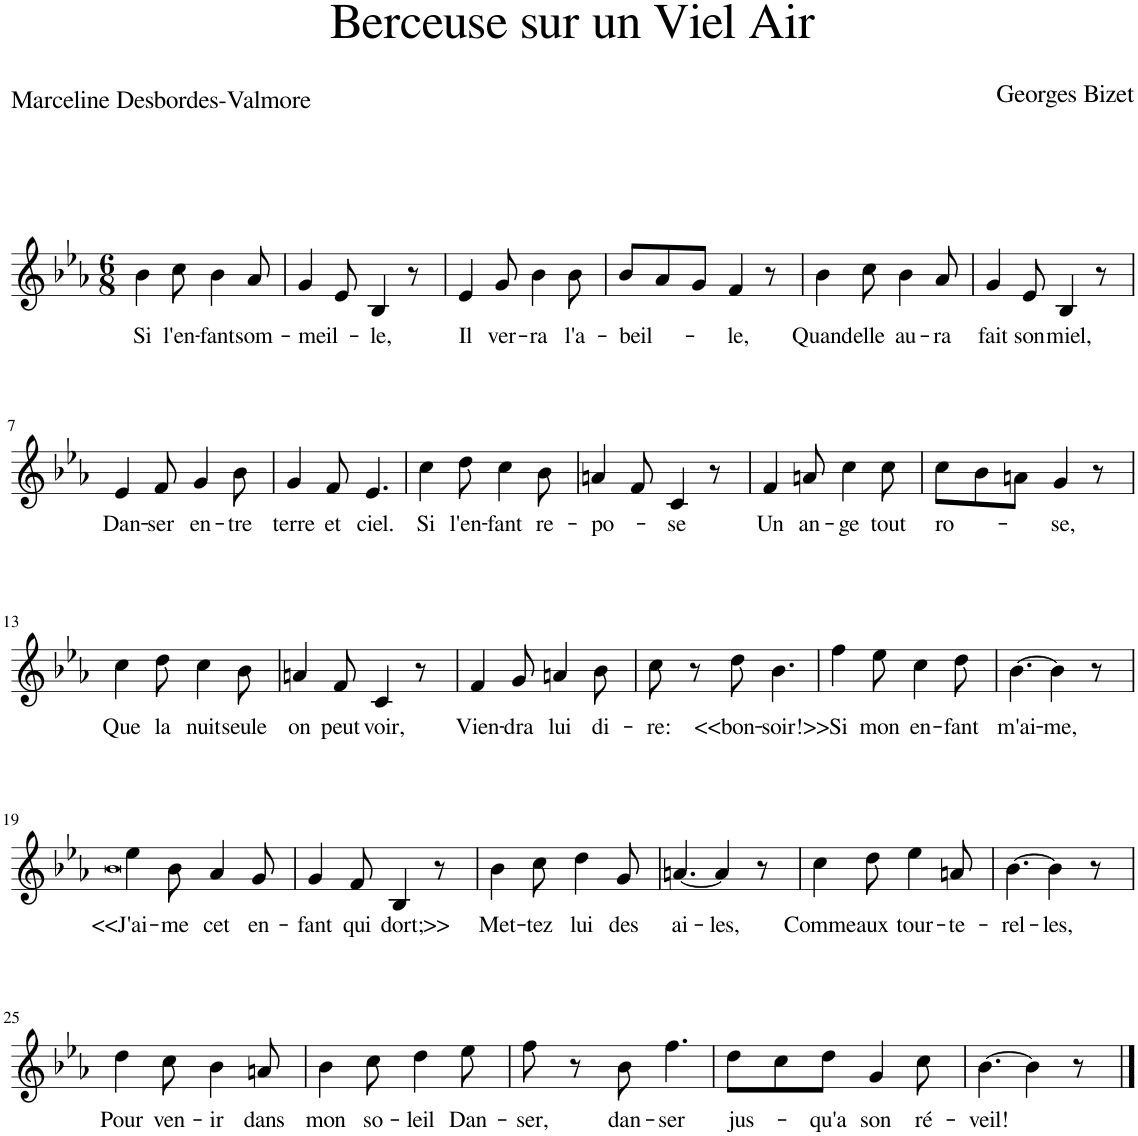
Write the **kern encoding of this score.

**kern	**text
*part1	*part1
*staff1	*staff1
*I"Piano	*
*I'Pno	*
*clefG2	*
*k[b-e-a-]	*
*M6/8	*
=1	=1
!	!LO:LY:b
4b-\	Si
!	!LO:LY:b
8cc\	l'en-
!	!LO:LY:b
4b-\	-fant
!	!LO:LY:b
8a-/	som-
=2	=2
!	!LO:LY:b
4g/	-meil-
8e-/	.
!	!LO:LY:b
4B-/	-le,
8r	.
=3	=3
!	!LO:LY:b
4e-/	Il
!	!LO:LY:b
8g/	ver-
!	!LO:LY:b
4b-\	-ra
!	!LO:LY:b
8b-\	l'a-
=4	=4
!	!LO:LY:b
8b-/L	-beil-
8a-/	.
8g/J	.
!	!LO:LY:b
4f/	-le,
8r	.
=5	=5
!	!LO:LY:b
4b-\	Quand
!	!LO:LY:b
8cc\	elle
!	!LO:LY:b
4b-\	au-
!	!LO:LY:b
8a-/	-ra
=6	=6
!	!LO:LY:b
4g/	fait
!	!LO:LY:b
8e-/	son
!	!LO:LY:b
4B-/	miel,
8r	.
!!LO:LB:g=z
=7	=7
!	!LO:LY:b
4e-/	Dan-
!	!LO:LY:b
8f/	-ser
!	!LO:LY:b
4g/	en-
!	!LO:LY:b
8b-\	-tre
=8	=8
!	!LO:LY:b
4g/	terre
!	!LO:LY:b
8f/	et
!	!LO:LY:b
4.e-/	ciel.
=9	=9
!	!LO:LY:b
4cc\	Si
!	!LO:LY:b
8dd\	l'en-
!	!LO:LY:b
4cc\	-fant
!	!LO:LY:b
8b-\	re-
=10	=10
!	!LO:LY:b
4an/	-po-
8f/	.
!	!LO:LY:b
4c/	-se
8r	.
=11	=11
!	!LO:LY:b
4f/	Un
!	!LO:LY:b
8an/	an-
!	!LO:LY:b
4cc\	-ge
!	!LO:LY:b
8cc\	tout
=12	=12
!	!LO:LY:b
8cc\L	ro-
8b-\	.
8an\J	.
!	!LO:LY:b
4g/	-se,
8r	.
!!LO:LB:g=z
=13	=13
!	!LO:LY:b
4cc\	Que
!	!LO:LY:b
8dd\	la
!	!LO:LY:b
4cc\	nuit
!	!LO:LY:b
8b-\	seule
=14	=14
!	!LO:LY:b
4an/	on
!	!LO:LY:b
8f/	peut
!	!LO:LY:b
4c/	voir,
8r	.
=15	=15
!	!LO:LY:b
4f/	Vien-
!	!LO:LY:b
8g/	-dra
!	!LO:LY:b
4an/	lui
!	!LO:LY:b
8b-\	di-
=16	=16
!	!LO:LY:b
8cc\	-re:
8r	.
!	!LO:LY:b
8dd\	<<bon-
!	!LO:LY:b
4.b-\	-soir!>>
=17	=17
!	!LO:LY:b
4ff\	Si
!	!LO:LY:b
8ee-\	mon
!	!LO:LY:b
4cc\	en-
!	!LO:LY:b
8dd\	-fant
=18	=18
!	!LO:LY:b
[4.b-\	m'ai-
!	!LO:LY:b
4b-\]	-me,
8r	.
!!LO:LB:g=z
=19	=19
0qb-	.
!	!LO:LY:b
4ee-\	<<J'ai-
!	!LO:LY:b
8b-\	-me
!	!LO:LY:b
4a-/	cet
!	!LO:LY:b
8g/	en-
=20	=20
!	!LO:LY:b
4g/	-fant
!	!LO:LY:b
8f/	qui
!	!LO:LY:b
4B-/	dort;>>
8r	.
=21	=21
!	!LO:LY:b
4b-\	Met-
!	!LO:LY:b
8cc\	-tez
!	!LO:LY:b
4dd\	lui
!	!LO:LY:b
8g/	des
=22	=22
!	!LO:LY:b
[4.an/	ai-
!	!LO:LY:b
4a/]	-les,
8r	.
=23	=23
!	!LO:LY:b
4cc\	Comme
!	!LO:LY:b
8dd\	aux
!	!LO:LY:b
4ee-\	tour-
!	!LO:LY:b
8an/	-te-
=24	=24
!	!LO:LY:b
[4.b-\	-rel-
!	!LO:LY:b
4b-\]	-les,
8r	.
!!LO:LB:g=z
=25	=25
!	!LO:LY:b
4dd\	Pour
!	!LO:LY:b
8cc\	ven-
!	!LO:LY:b
4b-\	-ir
!	!LO:LY:b
8an/	dans
=26	=26
!	!LO:LY:b
4b-\	mon
!	!LO:LY:b
8cc\	so-
!	!LO:LY:b
4dd\	-leil
!	!LO:LY:b
8ee-\	Dan-
=27	=27
!	!LO:LY:b
8ff\	-ser,
8r	.
!	!LO:LY:b
8b-\	dan-
!	!LO:LY:b
4.ff\	-ser
=28	=28
!	!LO:LY:b
8dd\L	jus-
8cc\	.
!	!LO:LY:b
8dd\J	-qu'a
!	!LO:LY:b
4g/	son
!	!LO:LY:b
8cc\	ré-
=29	=29
!	!LO:LY:b
[4.b-\	-veil!
4b-\]	.
8r	.
==	==
*-	*-
